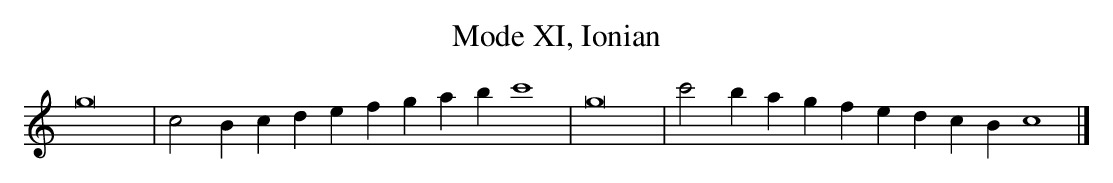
X:1
T:Mode XI, Ionian
M:none
L:1/4
K:C
g8|c2 B c d e f g a b c'4|g8|c'2 b a g f e d c B c4|]
